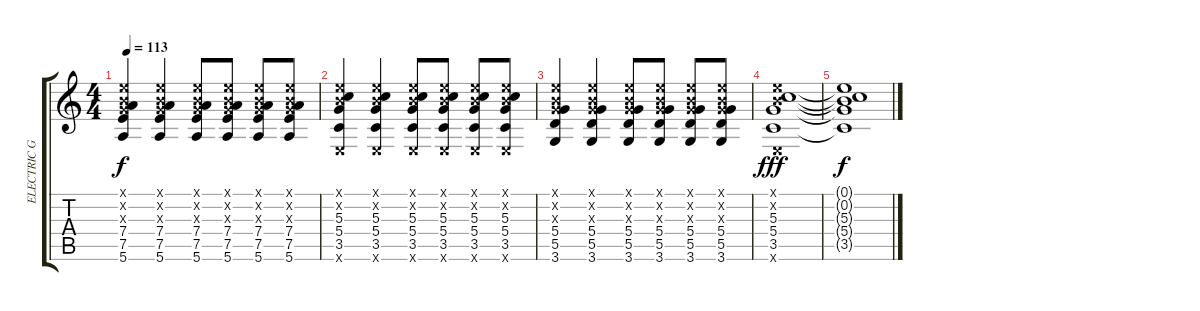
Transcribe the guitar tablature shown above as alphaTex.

\track ("ELECTRIC GUITAR 2" "ELECTRIC G") {instrument distortionguitar}
\staff {score tabs}
\tuning (E4 B3 G3 D3 A2 E2) {hide}
\ts (4 4)
\tempo 113
\clef g2
\ks c
(0.1{x} 0.2{x} 0.3{x} 7.4 7.5 5.6).4{dy f} (0.1{x} 0.2{x} 0.3{x} 7.4 7.5 5.6).4 (0.1{x} 0.2{x} 0.3{x} 7.4 7.5 5.6).8 (0.1{x} 0.2{x} 0.3{x} 7.4 7.5 5.6).8 (0.1{x} 0.2{x} 0.3{x} 7.4 7.5 5.6).8 (0.1{x} 0.2{x} 0.3{x} 7.4 7.5 5.6).8 |
(0.1{x} 0.2{x} 5.3 5.4 3.5 0.6{x}).4 (0.1{x} 0.2{x} 5.3 5.4 3.5 0.6{x}).4 (0.1{x} 0.2{x} 5.3 5.4 3.5 0.6{x}).8 (0.1{x} 0.2{x} 5.3 5.4 3.5 0.6{x}).8 (0.1{x} 0.2{x} 5.3 5.4 3.5 0.6{x}).8 (0.1{x} 0.2{x} 5.3 5.4 3.5 0.6{x}).8 |
(0.1{x} 0.2{x} 0.3{x} 5.4 5.5 3.6).4 (0.1{x} 0.2{x} 0.3{x} 5.4 5.5 3.6).4 (0.1{x} 0.2{x} 0.3{x} 5.4 5.5 3.6).8 (0.1{x} 0.2{x} 0.3{x} 5.4 5.5 3.6).8 (0.1{x} 0.2{x} 0.3{x} 5.4 5.5 3.6).8 (0.1{x} 0.2{x} 0.3{x} 5.4 5.5 3.6).8 |
(0.1{x} 0.2{x} 5.3 5.4 3.5 0.6{x}).1{dy fff} |
(0.1{t} 0.2{t} 5.3{t} 5.4{t} 3.5{t}).1{dy f}
